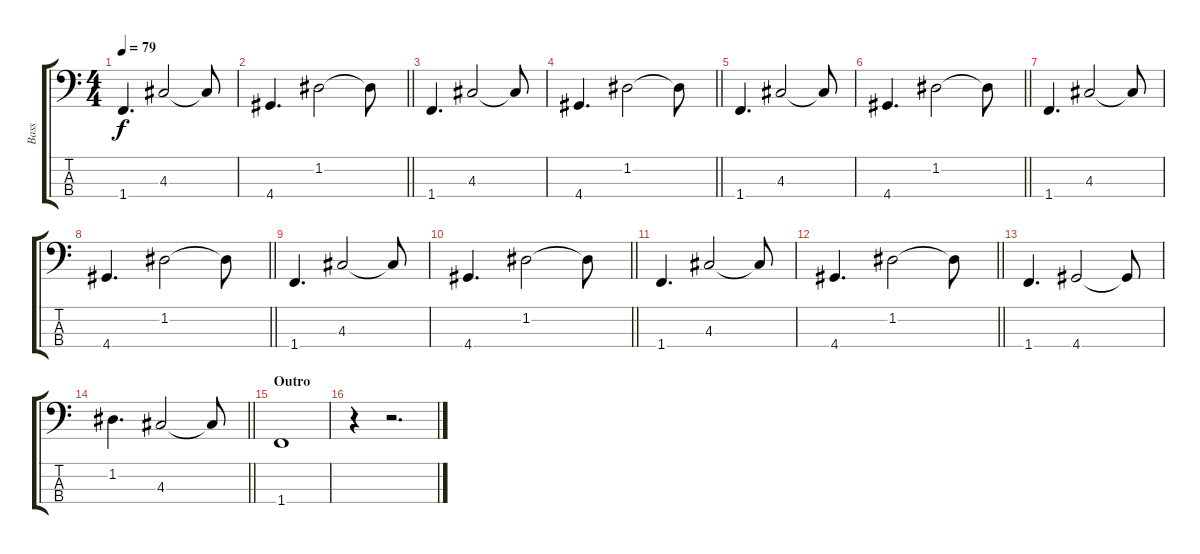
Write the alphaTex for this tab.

\track ("Bass" "Bass") {instrument electricbassfinger}
\staff {score tabs}
\tuning (G2 D2 A1 E1) {hide}
\ts (4 4)
\tempo 79
\clef f4
\ks c
1.4.4{d dy f} 4.3.2 4.3{t}.8 |
\barLineRight lightlight
4.4.4{d} 1.2.2 1.2{t}.8 |
1.4.4{d} 4.3.2 4.3{t}.8 |
\barLineRight lightlight
4.4.4{d} 1.2.2 1.2{t}.8 |
1.4.4{d} 4.3.2 4.3{t}.8 |
\barLineRight lightlight
4.4.4{d} 1.2.2 1.2{t}.8 |
1.4.4{d} 4.3.2 4.3{t}.8 |
\barLineRight lightlight
4.4.4{d} 1.2.2 1.2{t}.8 |
1.4.4{d} 4.3.2 4.3{t}.8 |
\barLineRight lightlight
4.4.4{d} 1.2.2 1.2{t}.8 |
1.4.4{d} 4.3.2 4.3{t}.8 |
\barLineRight lightlight
4.4.4{d} 1.2.2 1.2{t}.8 |
\section ("" "")
1.4.4{d} 4.4.2 4.4{t}.8 |
\barLineRight lightlight
1.2.4{d} 4.3.2 4.3{t}.8 |
\section ("" "Outro")
1.4.1 |
r.4 r.2{d}
